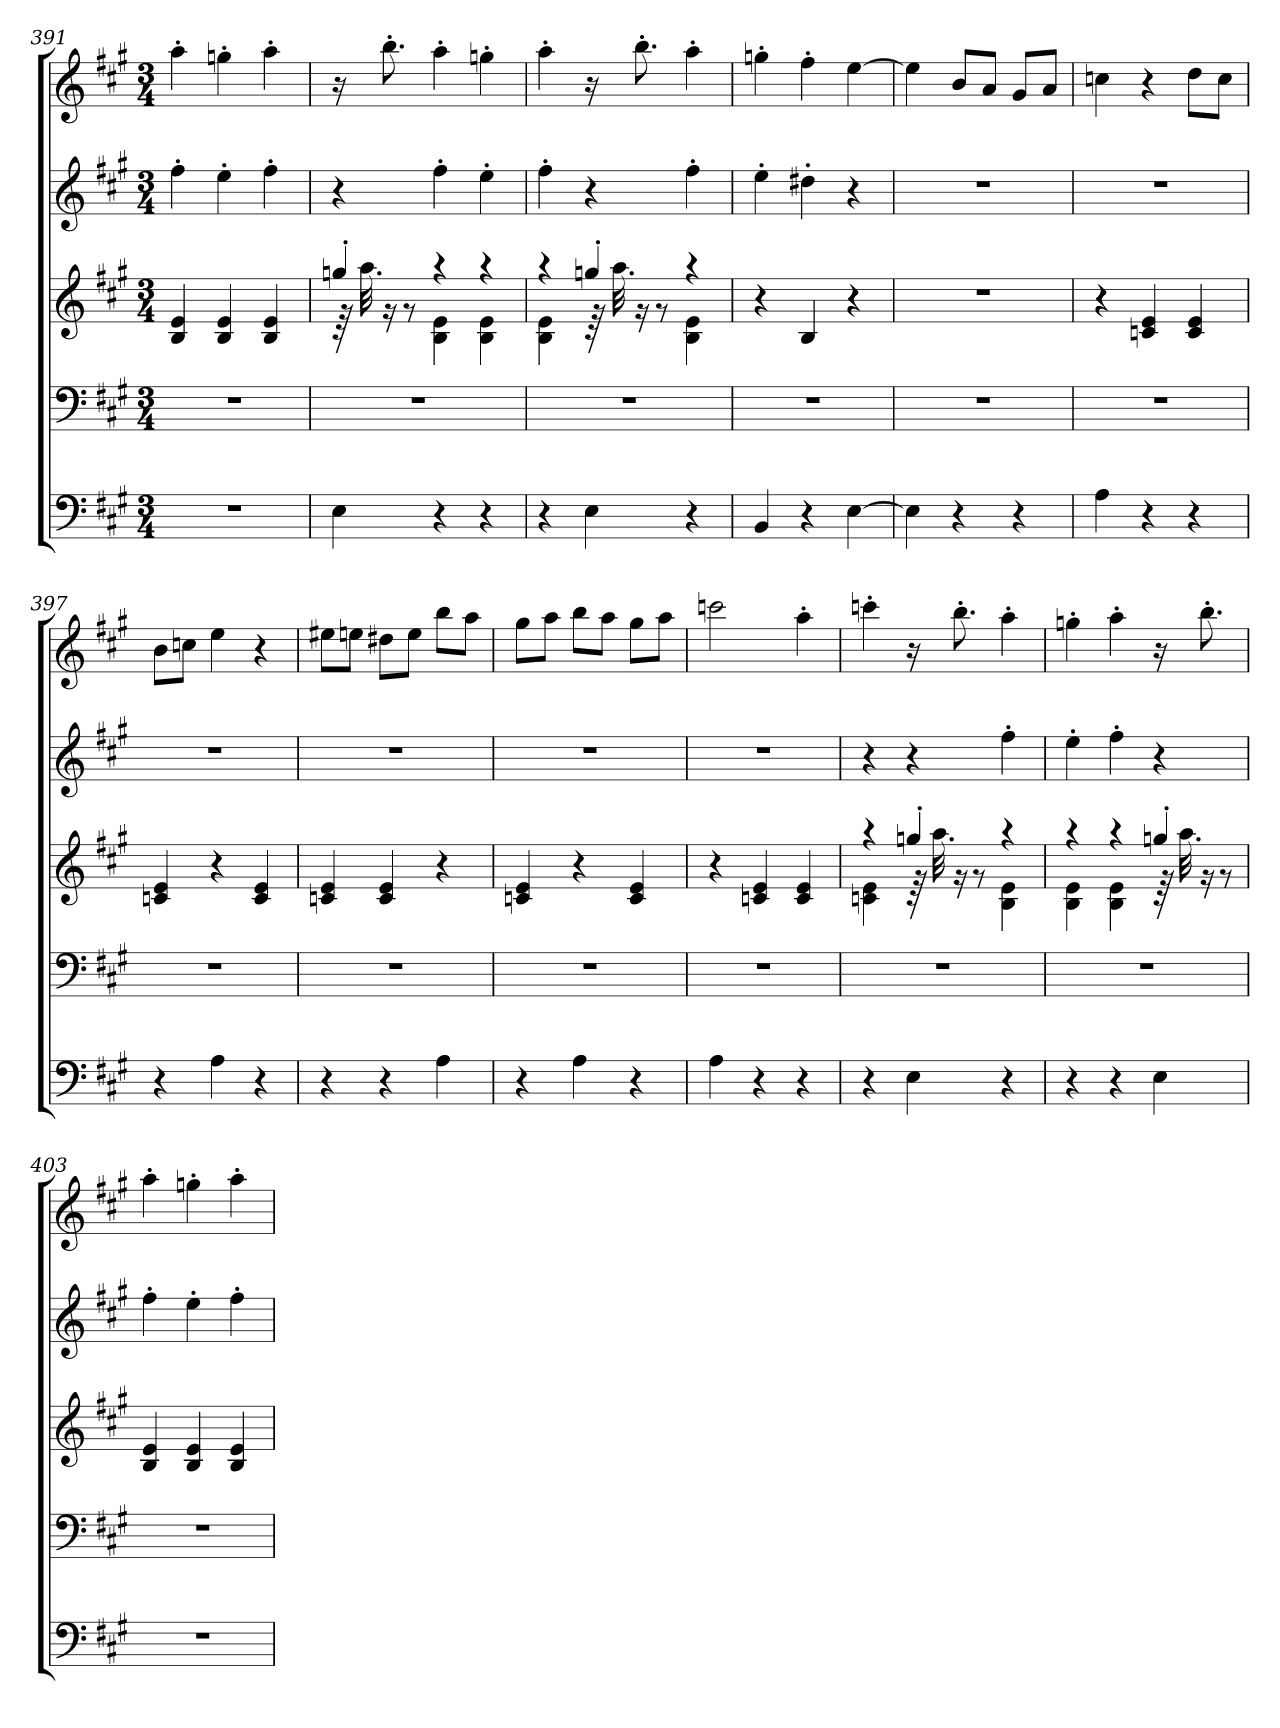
**kern	**kern	**kern	**kern	**kern
*part5	*part4	*part3	*part2	*part1
*staff5	*staff4	*staff3	*staff2	*staff1
*clefF4	*clefF4	*clefG2	*clefG2	*clefG2
*k[f#c#g#]	*k[f#c#g#]	*k[f#c#g#]	*k[f#c#g#]	*k[f#c#g#]
*M3/4	*M3/4	*M3/4	*M3/4	*M3/4
=391	=391	=391	=391	=391
2.r	2.r	4B/ 4e/	4ff#'\	4aa'\
.	.	4B/ 4e/	4ee'\	4ggn'\
.	.	4B/ 4e/	4ff#'\	4aa'\
=392	=392	=392	=392	=392
*	*	*^	*	*
4E\	2.r	4ggn'/	64r	4r	16r
.	.	.	32.aa\	.	.
.	.	.	16r	.	8.bb'\
.	.	.	8r	.	.
4r	.	4r	4B\ 4e\	4ff#'\	4aa'\
4r	.	4r	4B\ 4e\	4ee'\	4ggn'\
=393	=393	=393	=393	=393	=393
4r	2.r	4r	4B\ 4e\	4ff#'\	4aa'\
4E\	.	4ggn'/	64r	4r	16r
.	.	.	32.aa\	.	.
.	.	.	16r	.	8.bb'\
.	.	.	8r	.	.
4r	.	4r	4B\ 4e\	4ff#'\	4aa'\
*	*	*v	*v	*	*
=394	=394	=394	=394	=394
4BB/	2.r	4r	4ee'\	4ggn'\
4r	.	4B/	4dd#X'\	4ff#'\
[4E\	.	4r	4r	[4ee\
=395	=395	=395	=395	=395
*	*	*	*	*MM239
4E\]	2.r	2.r	2.r	4ee\]
*	*	*	*	*MM250
4r	.	.	.	8b/L
.	.	.	.	8a/J
4r	.	.	.	8g#/L
.	.	.	.	8a/J
!!LO:PB:g=z
=396	=396	=396	=396	=396
4A\	2.r	4r	2.r	4ccn\
4r	.	4cn/ 4e/	.	4r
4r	.	4c/ 4e/	.	8dd\L
.	.	.	.	8cc\J
=397	=397	=397	=397	=397
4r	2.r	4cn/ 4e/	2.r	8b\L
.	.	.	.	8ccn\J
4A\	.	4r	.	4ee\
4r	.	4c/ 4e/	.	4r
=398	=398	=398	=398	=398
4r	2.r	4cn/ 4e/	2.r	8ee#X\L
.	.	.	.	8een\J
4r	.	4c/ 4e/	.	8dd#X\L
.	.	.	.	8ee\J
4A\	.	4r	.	8bb\L
.	.	.	.	8aa\J
=399	=399	=399	=399	=399
4r	2.r	4cn/ 4e/	2.r	8gg#\L
.	.	.	.	8aa\J
4A\	.	4r	.	8bb\L
.	.	.	.	8aa\J
4r	.	4c/ 4e/	.	8gg#\L
.	.	.	.	8aa\J
=400	=400	=400	=400	=400
4A\	2.r	4r	2.r	2cccn\
4r	.	4cn/ 4e/	.	.
4r	.	4c/ 4e/	.	4aa'\
=401	=401	=401	=401	=401
*	*	*^	*	*
4r	2.r	4r	4cn\ 4e\	4r	4cccn'\
*	*	*	*	*	*MM250
4E\	.	4ggn'/	64r	4r	16r
.	.	.	32.aa\	.	.
.	.	.	16r	.	8.bb'\
.	.	.	8r	.	.
4r	.	4r	4B\ 4e\	4ff#'\	4aa'\
!!LO:LB:g=z
=402	=402	=402	=402	=402	=402
4r	2.r	4r	4B\ 4e\	4ee'\	4ggn'\
4r	.	4r	4B\ 4e\	4ff#'\	4aa'\
4E\	.	4ggn'/	64r	4r	16r
.	.	.	32.aa\	.	.
.	.	.	16r	.	8.bb'\
.	.	.	8r	.	.
*	*	*v	*v	*	*
=403	=403	=403	=403	=403
2.r	2.r	4B/ 4e/	4ff#'\	4aa'\
.	.	4B/ 4e/	4ee'\	4ggn'\
.	.	4B/ 4e/	4ff#'\	4aa'\
=	=	=	=	=
*-	*-	*-	*-	*-
